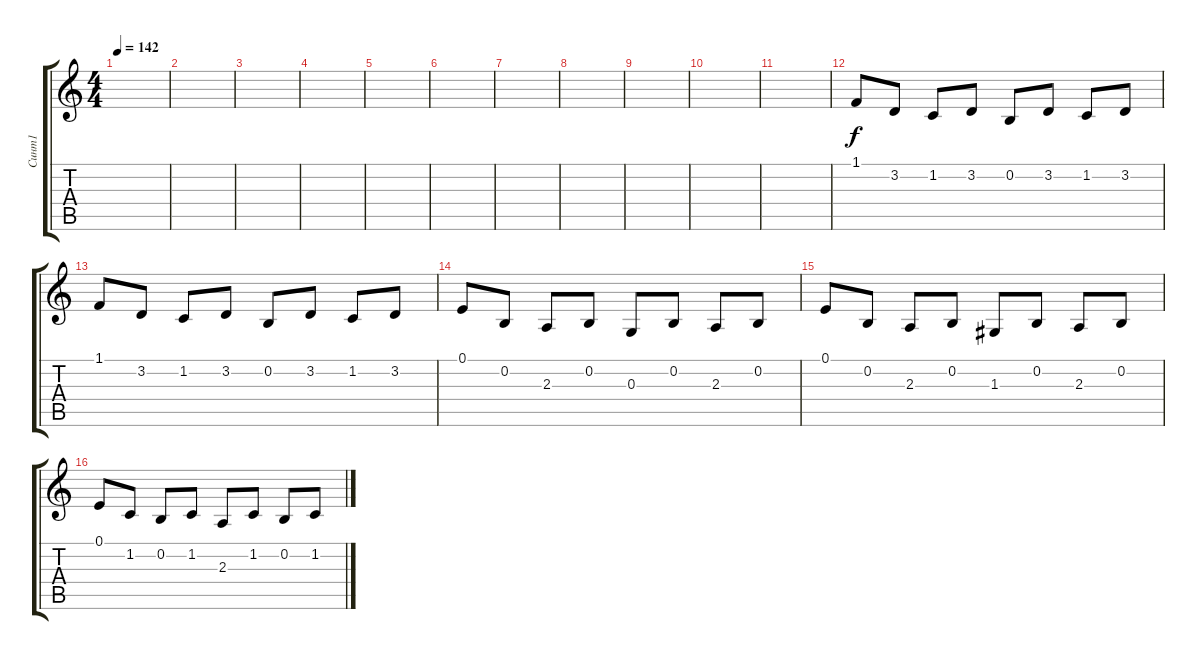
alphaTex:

\track ("Синт1" "Синт1") {instrument electricgrandpiano}
\staff {score tabs}
\tuning (E4 B3 G3 D3 A2 E2) {hide}
\ts (4 4)
\tempo 142
\clef g2
\ks c
|
|
|
|
|
|
|
|
|
|
|
1.1.8 3.2.8 1.2.8 3.2.8 0.2.8 3.2.8 1.2.8 3.2.8 |
1.1.8 3.2.8 1.2.8 3.2.8 0.2.8 3.2.8 1.2.8 3.2.8 |
0.1.8 0.2.8 2.3.8 0.2.8 0.3.8 0.2.8 2.3.8 0.2.8 |
0.1.8 0.2.8 2.3.8 0.2.8 1.3.8 0.2.8 2.3.8 0.2.8 |
0.1.8 1.2.8 0.2.8 1.2.8 2.3.8 1.2.8 0.2.8 1.2.8
